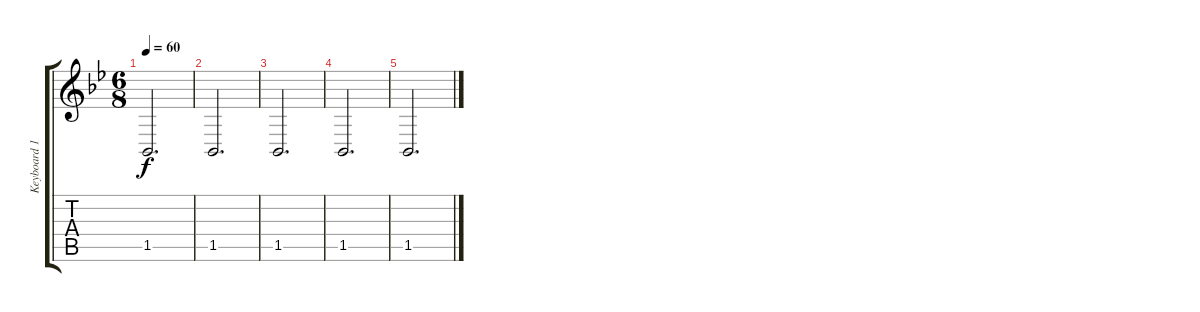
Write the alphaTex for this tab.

\track ("Keyboard 1 (strings) (LH)" "Keyboard 1") {instrument synthstrings1}
\staff {score tabs}
\tuning (E4 B3 G3 D3 A2 E2) {hide}
\ts (6 8)
\tempo 60
\clef g2
\ks bb
1.5.2{d dy f} |
1.5.2{d} |
1.5.2{d} |
1.5.2{d} |
1.5.2{d}
